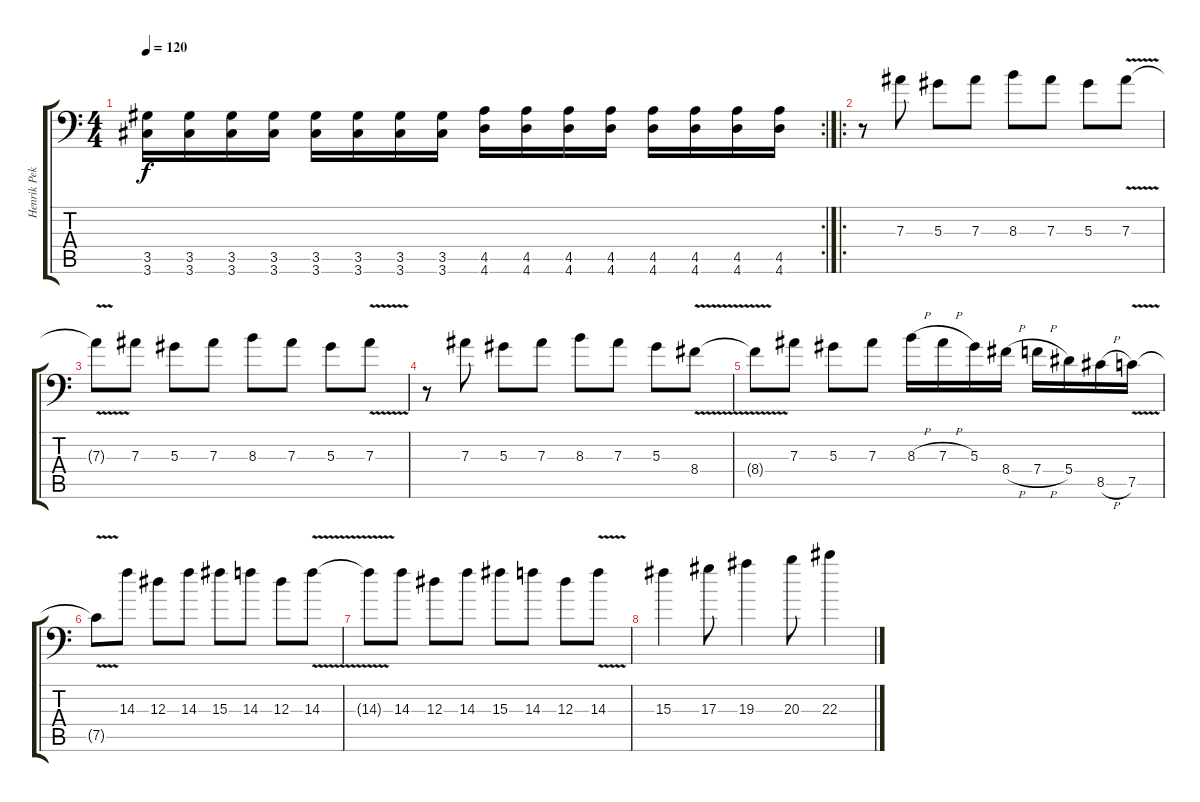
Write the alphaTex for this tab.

\track ("Henrik Pekár (Lead)" "Henrik Pek") {instrument distortionguitar}
\staff {score tabs}
\tuning (C4 G3 Eb3 Bb2 F2 Bb1) {hide}
\rc 2
\ts (4 4)
\tempo 120
\clef f4
\ks c
(3.5 3.6).16{dy f} (3.5 3.6).16 (3.5 3.6).16 (3.5 3.6).16 (3.5 3.6).16 (3.5 3.6).16 (3.5 3.6).16 (3.5 3.6).16 (4.5 4.6).16 (4.5 4.6).16 (4.5 4.6).16 (4.5 4.6).16 (4.5 4.6).16 (4.5 4.6).16 (4.5 4.6).16 (4.5 4.6).16 |
\ro
r.8 7.3.8 5.3.8 7.3.8 8.3.8 7.3.8 5.3.8 7.3{v}.8 |
7.3{t}.8 7.3.8 5.3.8 7.3.8 8.3.8 7.3.8 5.3.8 7.3{v}.8 |
r.8 7.3.8 5.3.8 7.3.8 8.3.8 7.3.8 5.3.8 8.4{v}.8 |
8.4{t}.8 7.3.8 5.3.8 7.3.8 8.3{h}.16 7.3{h}.16 5.3.16 8.4{h}.16 7.4{h}.16 5.4.16 8.5{h}.16 7.5{v}.16 |
7.5{t}.8 14.3.8 12.3.8 14.3.8 15.3.8 14.3.8 12.3.8 14.3{v}.8 |
14.3{t}.8 14.3.8 12.3.8 14.3.8 15.3.8 14.3.8 12.3.8 14.3{v}.8 |
15.3.4 17.3.8 19.3.4 20.3.8 22.3.4
